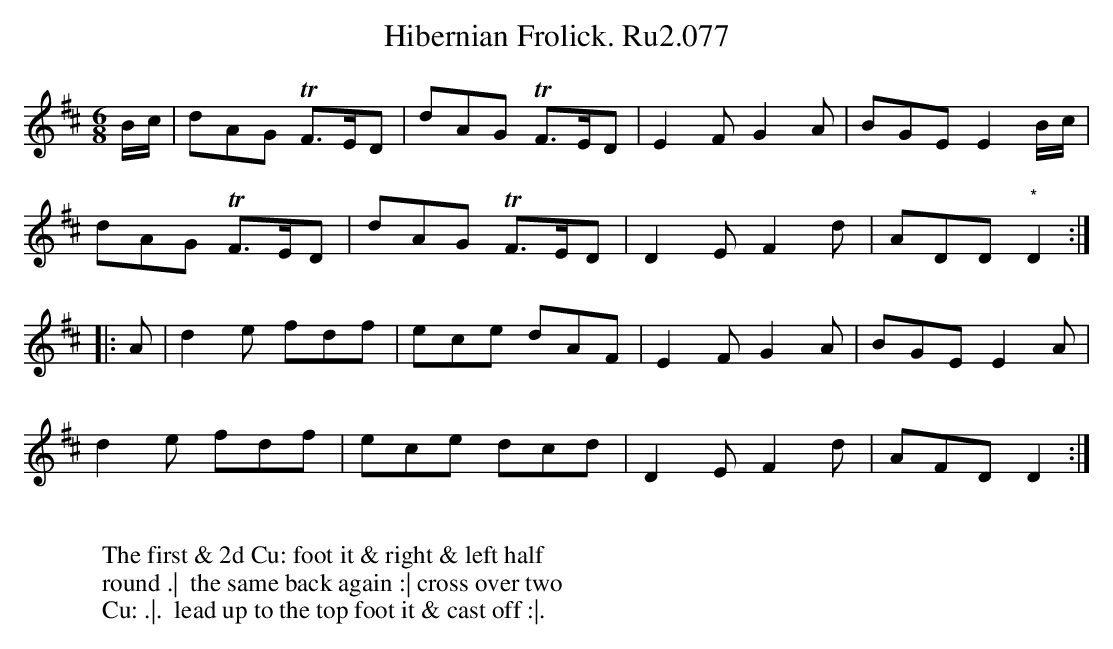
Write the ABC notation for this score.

X:1
T:Hibernian Frolick. Ru2.077
L:1/8
M:6/8
K:D
B/c/|dAG TF>ED|dAG TF>ED|E2F G2A|BGE E2 B/c/|
dAG TF>ED|dAG TF>ED|D2E F2d| ADD "*"D2:|
|: A|d2e fdf|ece dAF|E2F G2A|BGE E2A|
d2e fdf|ece dcd|D2E F2d|AFD D2 :|
W:
W: The first & 2d Cu: foot it & right & left half
W: round .|  the same back again :| cross over two
W: Cu: .|.  lead up to the top foot it & cast off :|.
